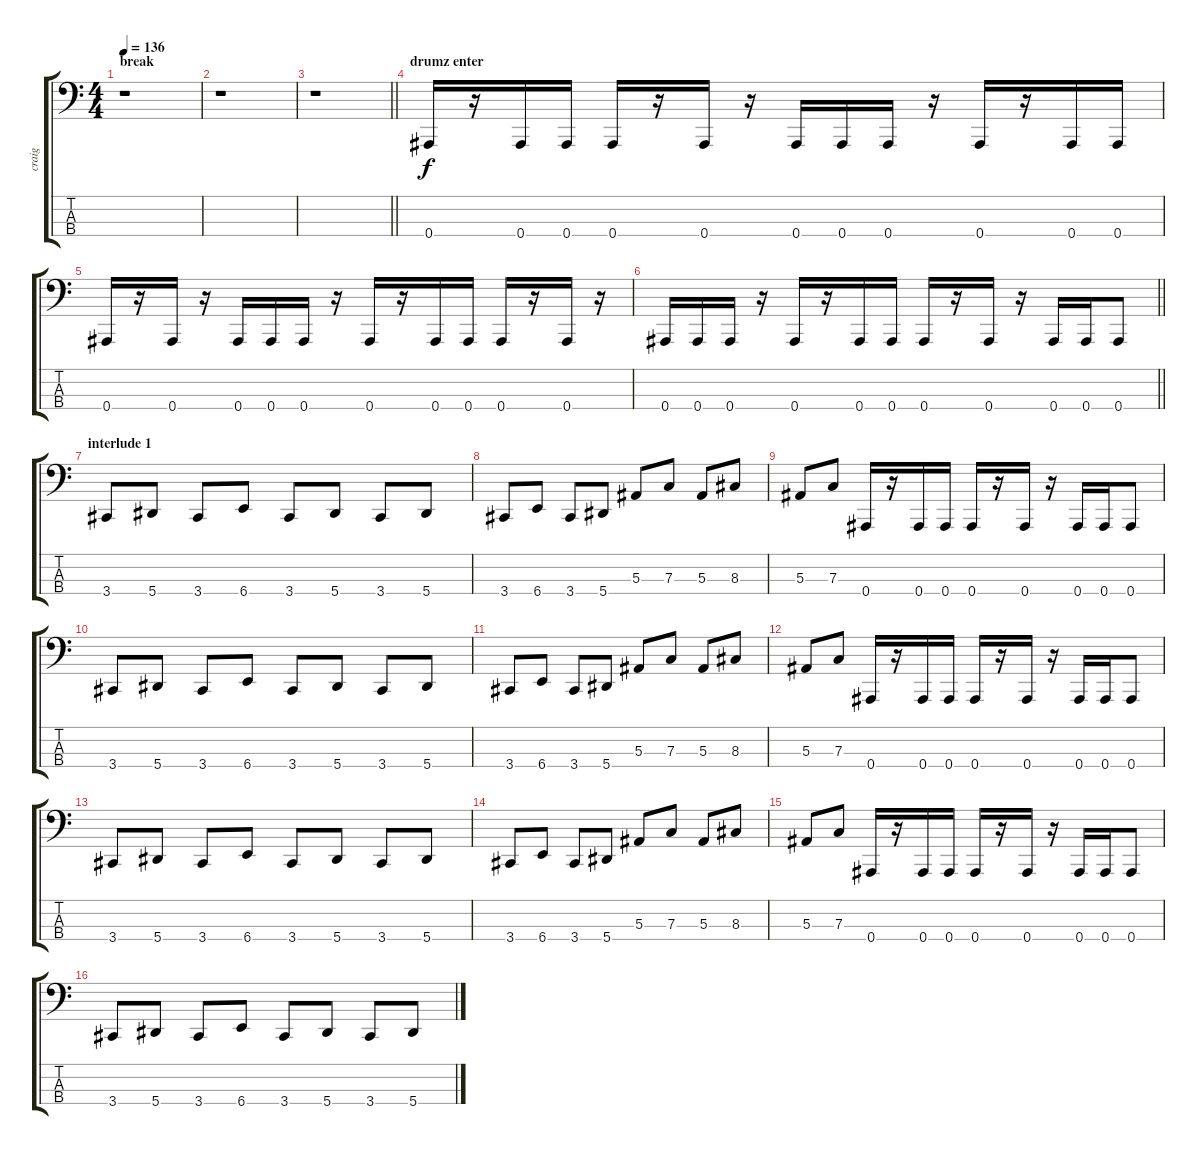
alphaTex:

\track ("craig" "craig") {instrument slapbass2}
\staff {score tabs}
\tuning (Eb2 Bb1 F1 Bb0) {hide}
\ts (4 4)
\section ("" "break")
\tempo 136
\clef f4
\ks c
r.1{dy f} |
r.1 |
\barLineRight lightlight
r.1 |
\section ("" "drumz enter")
0.4.16 r.16 0.4.16 0.4.16 0.4.16 r.16 0.4.16 r.16 0.4.16 0.4.16 0.4.16 r.16 0.4.16 r.16 0.4.16 0.4.16 |
0.4.16 r.16 0.4.16 r.16 0.4.16 0.4.16 0.4.16 r.16 0.4.16 r.16 0.4.16 0.4.16 0.4.16 r.16 0.4.16 r.16 |
\barLineRight lightlight
0.4.16 0.4.16 0.4.16 r.16 0.4.16 r.16 0.4.16 0.4.16 0.4.16 r.16 0.4.16 r.16 0.4.16 0.4.16 0.4.8 |
\section ("" "interlude 1")
3.4.8 5.4.8 3.4.8 6.4.8 3.4.8 5.4.8 3.4.8 5.4.8 |
3.4.8 6.4.8 3.4.8 5.4.8 5.3.8 7.3.8 5.3.8 8.3.8 |
5.3.8 7.3.8 0.4.16 r.16 0.4.16 0.4.16 0.4.16 r.16 0.4.16 r.16 0.4.16 0.4.16 0.4.8 |
3.4.8 5.4.8 3.4.8 6.4.8 3.4.8 5.4.8 3.4.8 5.4.8 |
3.4.8 6.4.8 3.4.8 5.4.8 5.3.8 7.3.8 5.3.8 8.3.8 |
5.3.8 7.3.8 0.4.16 r.16 0.4.16 0.4.16 0.4.16 r.16 0.4.16 r.16 0.4.16 0.4.16 0.4.8 |
3.4.8 5.4.8 3.4.8 6.4.8 3.4.8 5.4.8 3.4.8 5.4.8 |
3.4.8 6.4.8 3.4.8 5.4.8 5.3.8 7.3.8 5.3.8 8.3.8 |
5.3.8 7.3.8 0.4.16 r.16 0.4.16 0.4.16 0.4.16 r.16 0.4.16 r.16 0.4.16 0.4.16 0.4.8 |
3.4.8 5.4.8 3.4.8 6.4.8 3.4.8 5.4.8 3.4.8 5.4.8
